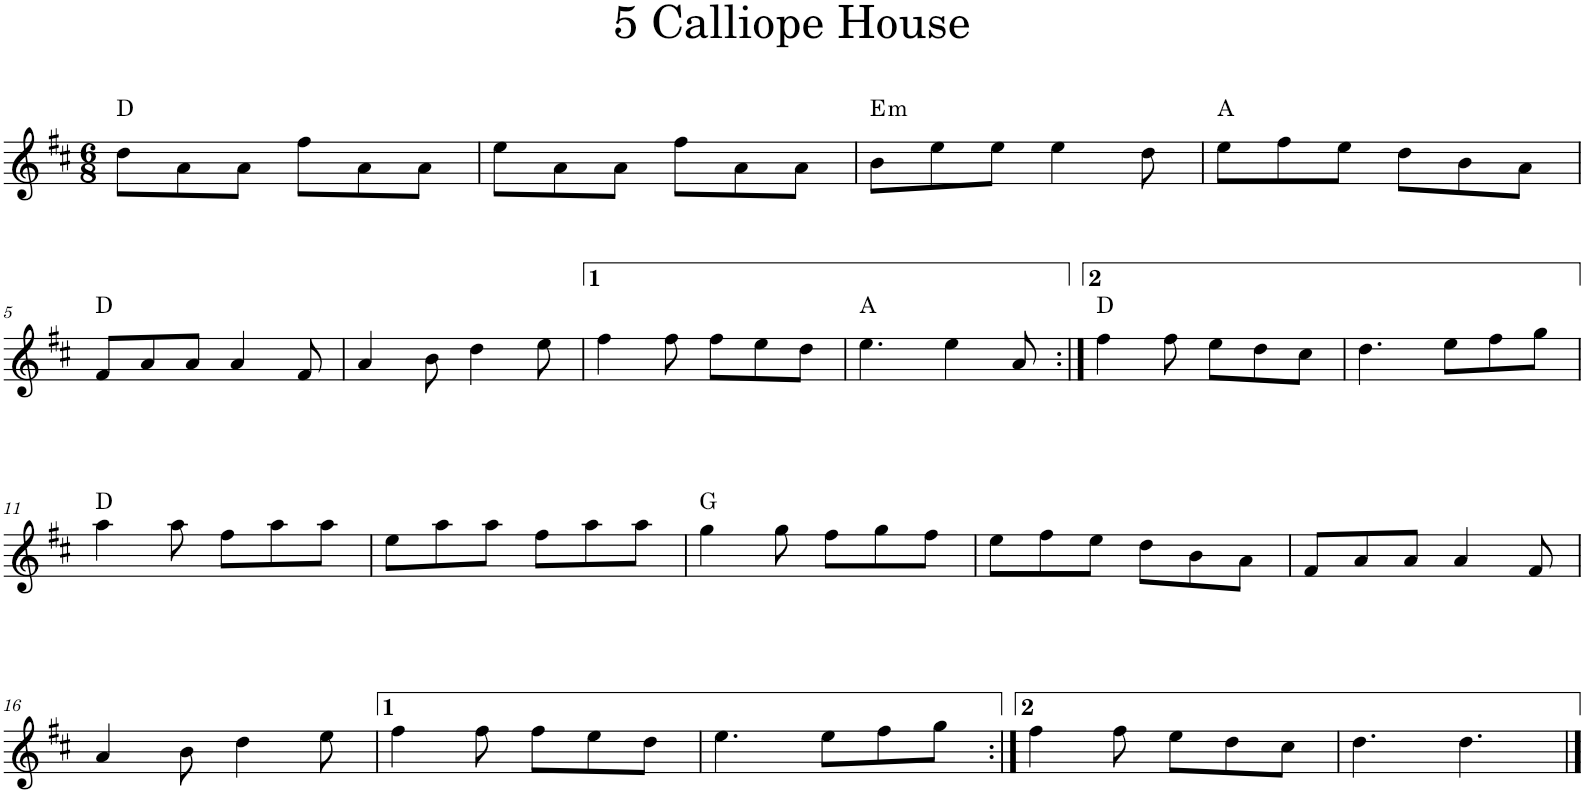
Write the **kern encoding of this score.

**kern	**harte
*part1	*part1
*staff1	*
*I"Violin	*
*I'Vln.	*
*clefG2	*
*k[f#c#]	*
*D:	*
*M6/8	*
=1	=1
8dd\L	D:maj
8a\	.
8a\J	.
8ff#\L	.
8a\	.
8a\J	.
=2	=2
8ee\L	.
8a\	.
8a\J	.
8ff#\L	.
8a\	.
8a\J	.
=3	=3
!	!LO:H:kt=m
8b\L	E:min
8ee\	.
8ee\J	.
4ee\	.
8dd\	.
=4	=4
8ee\L	A:maj
8ff#\	.
8ee\J	.
8dd\L	.
8b\	.
8a\J	.
!!LO:LB:g=z
=5	=5
8f#/L	D:maj
8a/	.
8a/J	.
4a/	.
8f#/	.
=6	=6
4a/	.
8b\	.
4dd\	.
8ee\	.
=7	=7
4ff#\	.
8ff#\	.
8ff#\L	.
8ee\	.
8dd\J	.
=8	=8
4.ee\	A:maj
4ee\	.
8a/	.
=9:|!	=9:|!
4ff#\	D:maj
8ff#\	.
8ee\L	.
8dd\	.
8cc#\J	.
=10	=10
4.dd\	.
8ee\L	.
8ff#\	.
8gg\J	.
!!LO:LB:g=z
=11	=11
4aa\	D:maj
8aa\	.
8ff#\L	.
8aa\	.
8aa\J	.
=12	=12
8ee\L	.
8aa\	.
8aa\J	.
8ff#\L	.
8aa\	.
8aa\J	.
=13	=13
4gg\	G:maj
8gg\	.
8ff#\L	.
8gg\	.
8ff#\J	.
=14	=14
8ee\L	.
8ff#\	.
8ee\J	.
8dd\L	.
8b\	.
8a\J	.
=15	=15
8f#/L	.
8a/	.
8a/J	.
4a/	.
8f#/	.
!!LO:LB:g=z
=16	=16
4a/	.
8b\	.
4dd\	.
8ee\	.
=17	=17
4ff#\	.
8ff#\	.
8ff#\L	.
8ee\	.
8dd\J	.
=18	=18
4.ee\	.
8ee\L	.
8ff#\	.
8gg\J	.
=19:|!	=19:|!
4ff#\	.
8ff#\	.
8ee\L	.
8dd\	.
8cc#\J	.
=20	=20
4.dd\	.
4.dd\	.
==	==
*-	*-
